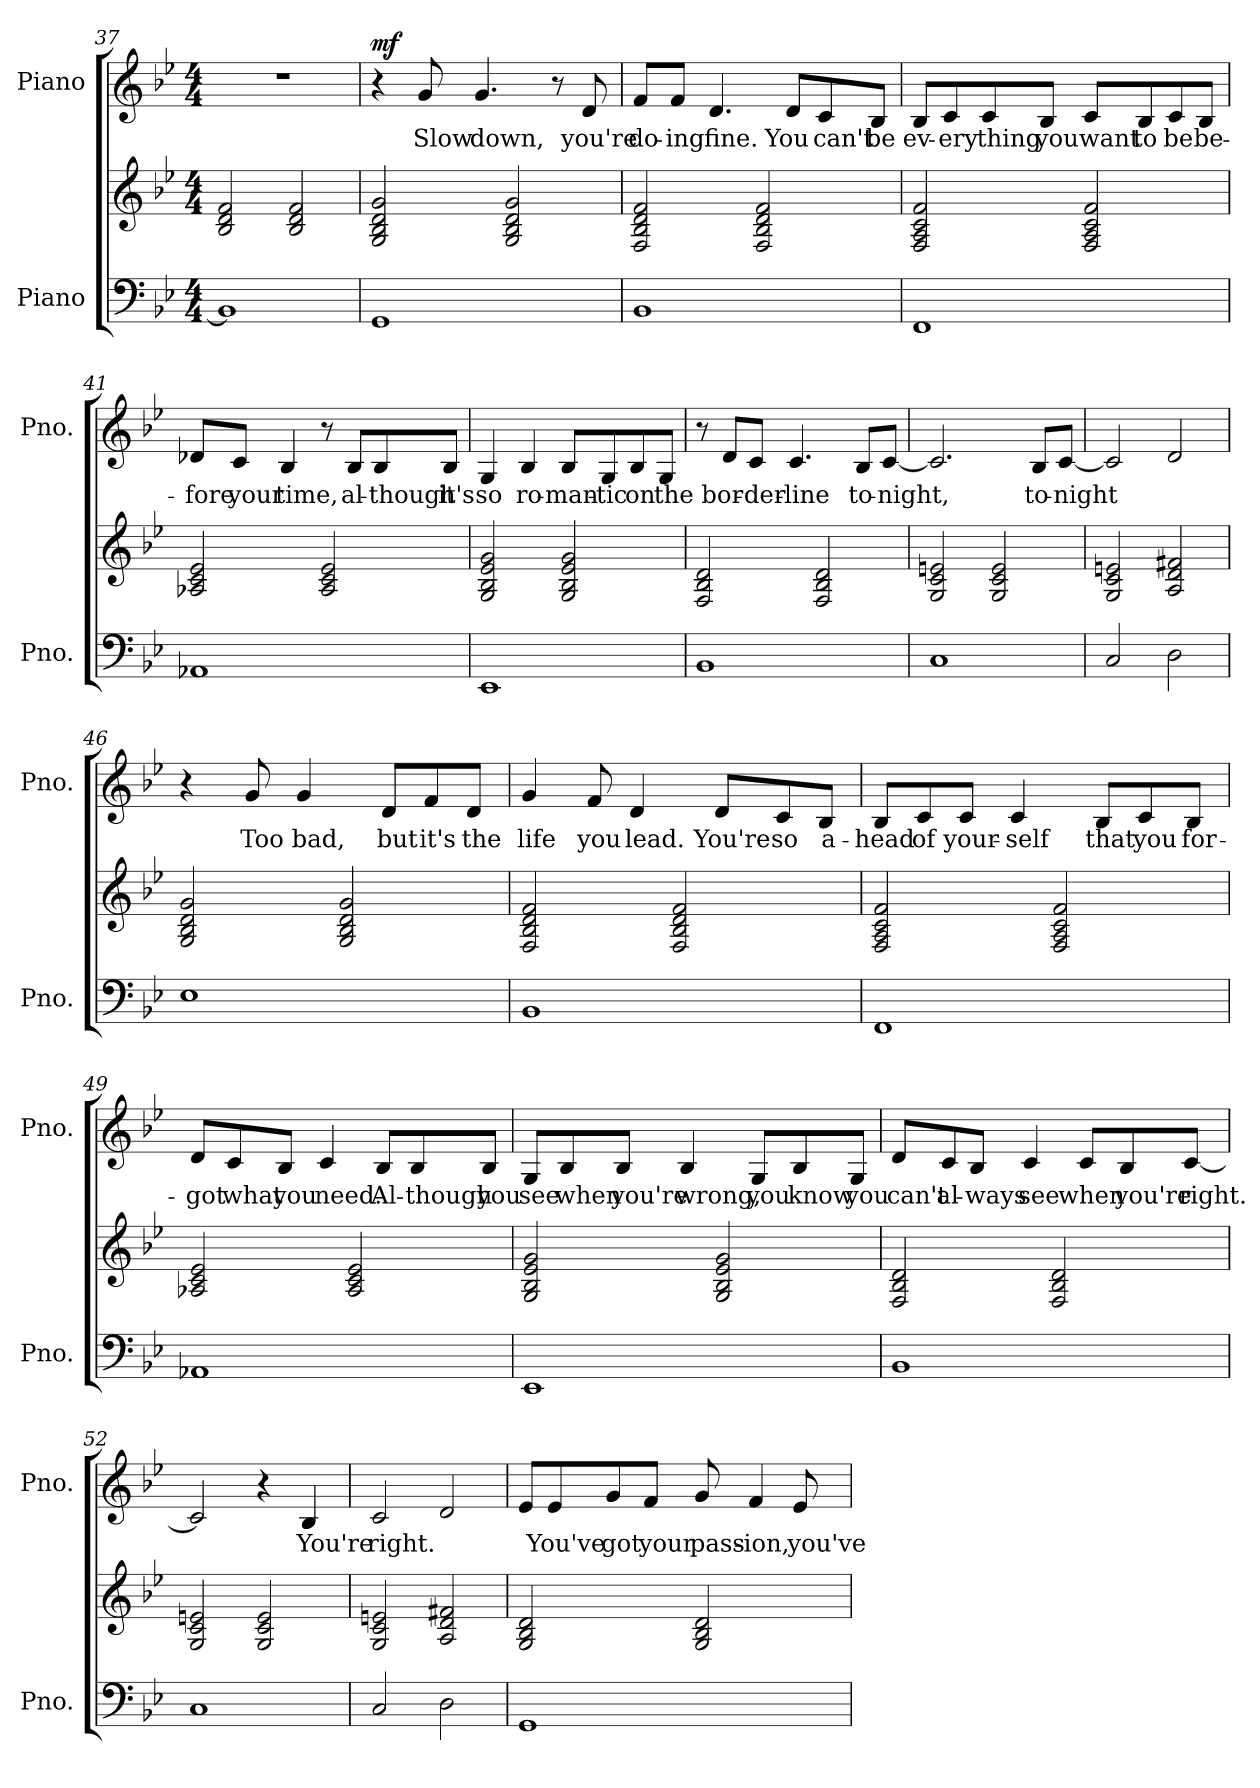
**kern	**kern	**kern	**text	**dynam
*part2	*part2	*part1	*part1	*part1
*staff3	*staff2	*staff1	*staff1	*staff1
*I"Piano	*	*I"Piano	*	*
*I'Pno.	*	*I'Pno.	*	*
*clefF4	*clefG2	*clefG2	*	*
*k[b-e-]	*k[b-e-]	*k[b-e-]	*	*
*M4/4	*M4/4	*M4/4	*	*
=37	=37	=37	=37	=37
1BB-]	2B-/ 2d/ 2f/	1r	.	.
.	2B-/ 2d/ 2f/	.	.	.
=38	=38	=38	=38	=38
!	!	!	!	!LO:DY:b
1GG	2G/ 2B-/ 2d/ 2g/	4r	.	mf
!	!	!	!LO:LY:b	!
.	.	8g/	Slow	.
!	!	!	!LO:LY:b	!
.	.	4.g/	down,	.
.	2G/ 2B-/ 2d/ 2g/	.	.	.
.	.	8r	.	.
!	!	!	!LO:LY:b	!
.	.	8d/	you're	.
!!LO:PB:g=z
=39	=39	=39	=39	=39
!	!	!	!LO:LY:b	!
1BB-	2F/ 2B-/ 2d/ 2f/	8f/L	do-	.
!	!	!	!LO:LY:b	!
.	.	8f/J	-ing	.
!	!	!	!LO:LY:b	!
.	.	4.d/	fine.	.
.	2F/ 2B-/ 2d/ 2f/	.	.	.
!	!	!	!LO:LY:b	!
.	.	8d/L	You	.
!	!	!	!LO:LY:b	!
.	.	8c/	can't	.
!	!	!	!LO:LY:b	!
.	.	8B-/J	be	.
=40	=40	=40	=40	=40
!	!	!	!LO:LY:b	!
1FF	2F/ 2A/ 2c/ 2f/	8B-/L	ev-	.
!	!	!	!LO:LY:b	!
.	.	8c/	-ery	.
!	!	!	!LO:LY:b	!
.	.	8c/	thing	.
!	!	!	!LO:LY:b	!
.	.	8B-/J	you	.
!	!	!	!LO:LY:b	!
.	2F/ 2A/ 2c/ 2f/	8c/L	want	.
!	!	!	!LO:LY:b	!
.	.	8B-/	to	.
!	!	!	!LO:LY:b	!
.	.	8c/	be	.
!	!	!	!LO:LY:b	!
.	.	8B-/J	be-	.
=41	=41	=41	=41	=41
!	!	!	!LO:LY:b	!
1AA-X	2A-X/ 2c/ 2e-/	8d-X/L	-fore	.
!	!	!	!LO:LY:b	!
.	.	8c/J	your	.
!	!	!	!LO:LY:b	!
.	.	4B-/	time,	.
.	2A-/ 2c/ 2e-/	8r	.	.
!	!	!	!LO:LY:b	!
.	.	8B-/L	al-	.
!	!	!	!LO:LY:b	!
.	.	8B-/	-though	.
!	!	!	!LO:LY:b	!
.	.	8B-/J	it's	.
!!LO:LB:g=z
=42	=42	=42	=42	=42
!	!	!	!LO:LY:b	!
1EE-	2G/ 2B-/ 2e-/ 2g/	4G/	so	.
!	!	!	!LO:LY:b	!
.	.	4B-/	ro-	.
!	!	!	!LO:LY:b	!
.	2G/ 2B-/ 2e-/ 2g/	8B-/L	-man-	.
!	!	!	!LO:LY:b	!
.	.	8G/	-tic	.
!	!	!	!LO:LY:b	!
.	.	8B-/	on	.
!	!	!	!LO:LY:b	!
.	.	8G/J	the	.
=43	=43	=43	=43	=43
1BB-	2F/ 2B-/ 2d/	8r	.	.
!	!	!	!LO:LY:b	!
.	.	8d/L	bor-	.
!	!	!	!LO:LY:b	!
.	.	8c/J	-der-	.
!	!	!	!LO:LY:b	!
.	.	4.c/	-line	.
.	2F/ 2B-/ 2d/	.	.	.
!	!	!	!LO:LY:b	!
.	.	8B-/L	to-	.
!	!	!	!LO:LY:b	!
.	.	[8c/J	-night,	.
=44	=44	=44	=44	=44
1C	2G/ 2c/ 2en/	2.c/]	.	.
.	2G/ 2c/ 2e/	.	.	.
!	!	!	!LO:LY:b	!
.	.	8B-/L	to-	.
!	!	!	!LO:LY:b	!
.	.	[8c/J	-night	.
=45	=45	=45	=45	=45
2C/	2G/ 2c/ 2en/	2c/]	.	.
2D\	2A/ 2d/ 2f#X/	2d/	.	.
=46	=46	=46	=46	=46
1E-	2G/ 2B-/ 2d/ 2g/	4r	.	.
!	!	!	!LO:LY:b	!
.	.	8g/	Too	.
!	!	!	!LO:LY:b	!
.	.	4g/	bad,	.
.	2G/ 2B-/ 2d/ 2g/	.	.	.
!	!	!	!LO:LY:b	!
.	.	8d/L	but	.
!	!	!	!LO:LY:b	!
.	.	8f/	it's	.
!	!	!	!LO:LY:b	!
.	.	8d/J	the	.
!!LO:LB:g=z
=47	=47	=47	=47	=47
!	!	!	!LO:LY:b	!
1BB-	2F/ 2B-/ 2d/ 2f/	4g/	life	.
!	!	!	!LO:LY:b	!
.	.	8f/	you	.
!	!	!	!LO:LY:b	!
.	.	4d/	lead.	.
.	2F/ 2B-/ 2d/ 2f/	.	.	.
!	!	!	!LO:LY:b	!
.	.	8d/L	You're	.
!	!	!	!LO:LY:b	!
.	.	8c/	so	.
!	!	!	!LO:LY:b	!
.	.	8B-/J	a-	.
=48	=48	=48	=48	=48
!	!	!	!LO:LY:b	!
1FF	2F/ 2A/ 2c/ 2f/	8B-/L	-head	.
!	!	!	!LO:LY:b	!
.	.	8c/	of	.
!	!	!	!LO:LY:b	!
.	.	8c/J	your-	.
!	!	!	!LO:LY:b	!
.	.	4c/	-self	.
.	2F/ 2A/ 2c/ 2f/	.	.	.
!	!	!	!LO:LY:b	!
.	.	8B-/L	that	.
!	!	!	!LO:LY:b	!
.	.	8c/	you	.
!	!	!	!LO:LY:b	!
.	.	8B-/J	for-	.
=49	=49	=49	=49	=49
!	!	!	!LO:LY:b	!
1AA-X	2A-X/ 2c/ 2e-/	8d/L	-got	.
!	!	!	!LO:LY:b	!
.	.	8c/	what	.
!	!	!	!LO:LY:b	!
.	.	8B-/J	you	.
!	!	!	!LO:LY:b	!
.	.	4c/	need.	.
.	2A-/ 2c/ 2e-/	.	.	.
!	!	!	!LO:LY:b	!
.	.	8B-/L	Al-	.
!	!	!	!LO:LY:b	!
.	.	8B-/	-though	.
!	!	!	!LO:LY:b	!
.	.	8B-/J	you	.
!!LO:PB:g=z
=50	=50	=50	=50	=50
!	!	!	!LO:LY:b	!
1EE-	2G/ 2B-/ 2e-/ 2g/	8G/L	see	.
!	!	!	!LO:LY:b	!
.	.	8B-/	when	.
!	!	!	!LO:LY:b	!
.	.	8B-/J	you're	.
!	!	!	!LO:LY:b	!
.	.	4B-/	wrong,	.
.	2G/ 2B-/ 2e-/ 2g/	.	.	.
!	!	!	!LO:LY:b	!
.	.	8G/L	you	.
!	!	!	!LO:LY:b	!
.	.	8B-/	know	.
!	!	!	!LO:LY:b	!
.	.	8G/J	you	.
=51	=51	=51	=51	=51
!	!	!	!LO:LY:b	!
1BB-	2F/ 2B-/ 2d/	8d/L	can't	.
!	!	!	!LO:LY:b	!
.	.	8c/	al-	.
!	!	!	!LO:LY:b	!
.	.	8B-/J	-ways	.
!	!	!	!LO:LY:b	!
.	.	4c/	see	.
.	2F/ 2B-/ 2d/	.	.	.
!	!	!	!LO:LY:b	!
.	.	8c/L	when	.
!	!	!	!LO:LY:b	!
.	.	8B-/	you're	.
!	!	!	!LO:LY:b	!
.	.	[8c/J	right.	.
=52	=52	=52	=52	=52
1C	2G/ 2c/ 2en/	2c/]	.	.
.	2G/ 2c/ 2e/	4r	.	.
!	!	!	!LO:LY:b	!
.	.	4B-/	You're	.
!!LO:LB:g=z
=53	=53	=53	=53	=53
!	!	!	!LO:LY:b	!
2C/	2G/ 2c/ 2en/	2c/	right.	.
2D\	2A/ 2d/ 2f#X/	2d/	.	.
=54	=54	=54	=54	=54
1GG	2G/ 2B-/ 2d/	8e-/L	.	.
!	!	!	!LO:LY:b	!
.	.	8e-/	You've	.
!	!	!	!LO:LY:b	!
.	.	8g/	got	.
!	!	!	!LO:LY:b	!
.	.	8f/J	your	.
!	!	!	!LO:LY:b	!
.	2G/ 2B-/ 2d/	8g/	pass-	.
!	!	!	!LO:LY:b	!
.	.	4f/	-ion,	.
!	!	!	!LO:LY:b	!
.	.	8e-/	you've	.
=	=	=	=	=
*-	*-	*-	*-	*-
